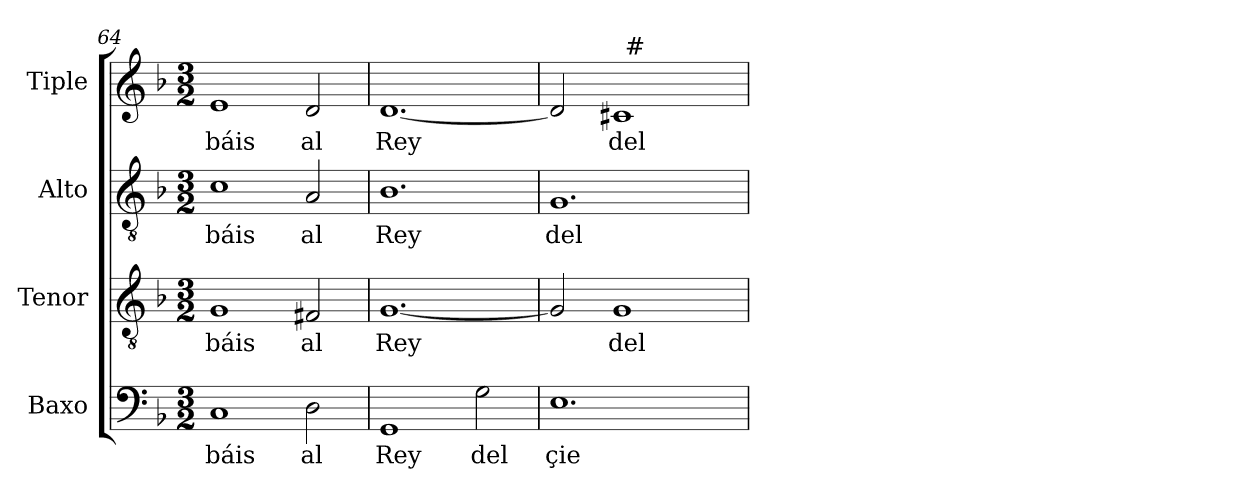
**kern	**text	**kern	**text	**kern	**text	**kern	**text
*part4	*part4	*part3	*part3	*part2	*part2	*part1	*part1
*staff4	*staff4	*staff3	*staff3	*staff2	*staff2	*staff1	*staff1
*I"Baxo	*	*I"Tenor	*	*I"Alto	*	*I"Tiple	*
*I'B	*	*I'T	*	*I'T	*	*	*
*clefF4	*	*clefGv2	*	*clefGv2	*	*clefG2	*
*	*	*ITrd7c12	*	*ITrd7c12	*	*	*
*k[b-]	*	*k[b-]	*	*k[b-]	*	*k[b-]	*
*F:	*	*F:	*	*F:	*	*F:	*
*M3/2	*	*M3/2	*	*M3/2	*	*M3/2	*
=64	=64	=64	=64	=64	=64	=64	=64
!	!LO:LY:b	!	!LO:LY:b	!	!LO:LY:b	!	!LO:LY:b
1C	-báis	1GG	-báis	1C	-báis	1e	-báis
!	!LO:LY:b	!	!LO:LY:b	!	!LO:LY:b	!	!LO:LY:b
2D\	al	2FF#X/	al	2AA/	al	2d/	al
!!LO:LB:g=z
=65	=65	=65	=65	=65	=65	=65	=65
!	!LO:LY:b	!	!LO:LY:b	!	!LO:LY:b	!	!LO:LY:b
1GG	Rey	[<1.GG	Rey	1.BB-	Rey	[<1.d	Rey
!	!LO:LY:b	!	!	!	!	!	!
2G\	del	.	.	.	.	.	.
=66	=66	=66	=66	=66	=66	=66	=66
!	!LO:LY:b	!	!	!	!LO:LY:b	!	!
*	*	*	*	*	*	*^	*
1.E	çie-	2GG/]	.	1.GG	del	2d/]	2ryy	.
!	!	!	!LO:LY:b	!	!	!	!	!LO:LY:b
.	.	1GG	del	.	.	1c#	32ryy	del
!	!	!	!	!	!	!	!LO:TX:a:t=#	!
.	.	.	.	.	.	.	2ryy	.
.	.	.	.	.	.	.	4...ryy	.
*	*	*	*	*	*	*v	*v	*
=	=	=	=	=	=	=	=
*-	*-	*-	*-	*-	*-	*-	*-
